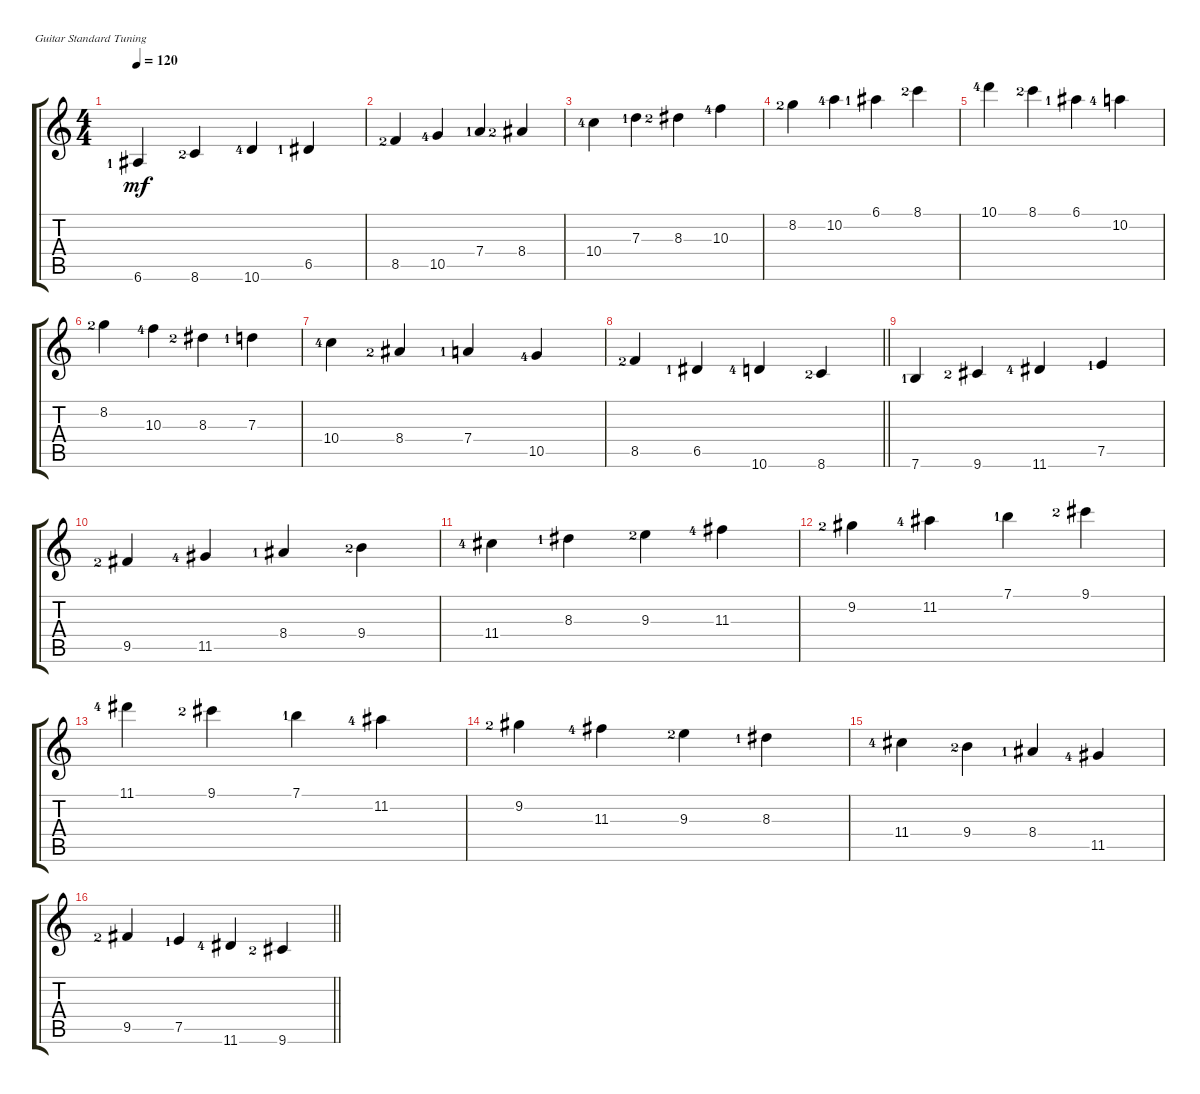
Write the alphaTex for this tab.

\defaultSystemsLayout 4
\bracketExtendMode groupsimilarinstruments
\singleTrackTrackNamePolicy hidden
\firstSystemTrackNameOrientation horizontal
\otherSystemsTrackNameOrientation horizontal
\track ("Electric Guitar" "E-Gt") {instrument electricguitarclean}
\staff {score tabs}
\tuning (E4 B3 G3 D3 A2 E2)
\ts (4 4)
\section ("" "")
\tempo 120
\clef g2
\scale
0.25974
\ks c
6.6{lf 2}.4{dy mf} 8.6{lf 3}.4 10.6{lf 5}.4 6.5{lf 2}.4 |
\scale
0.239332 8.5{lf 3}.4 10.5{lf 5}.4 7.4{lf 2}.4 8.4{lf 3}.4 |
\scale
0.246753 10.4{lf 5}.4 7.3{lf 2}.4 8.3{lf 3}.4 10.3{lf 5}.4 |
\scale
0.254174 8.2{lf 3}.4 10.2{lf 5}.4 6.1{lf 2}.4 8.1{lf 3}.4 |
\scale
0.251894 10.1{lf 5}.4 8.1{lf 3}.4 6.1{lf 2}.4 10.2{lf 5}.4 |
\scale
0.251894 8.2{lf 3}.4 10.3{lf 5}.4 8.3{lf 3}.4 7.3{lf 2}.4 |
\scale
0.251894 10.4{lf 5}.4 8.4{lf 3}.4 7.4{lf 2}.4 10.5{lf 5}.4 |
\scale
0.244318
\barLineRight lightlight
8.5{lf 3}.4 6.5{lf 2}.4 10.6{lf 5}.4 8.6{lf 3}.4 |
\scale
0.240506 7.6{lf 2}.4 9.6{lf 3}.4 11.6{lf 5}.4 7.5{lf 2}.4 |
\scale
0.253165 9.5{lf 3}.4 11.5{lf 5}.4 8.4{lf 2}.4 9.4{lf 3}.4 |
\scale
0.253165 11.4{lf 5}.4 8.3{lf 2}.4 9.3{lf 3}.4 11.3{lf 5}.4 |
\scale
0.253165 9.2{lf 3}.4 11.2{lf 5}.4 7.1{lf 2}.4 9.1{lf 3}.4 |
\scale
0.25 11.1{lf 5}.4 9.1{lf 3}.4 7.1{lf 2}.4 11.2{lf 5}.4 |
\scale
0.25 9.2{lf 3}.4 11.3{lf 5}.4 9.3{lf 3}.4 8.3{lf 2}.4 |
\scale
0.25 11.4{lf 5}.4 9.4{lf 3}.4 8.4{lf 2}.4 11.5{lf 5}.4 |
\scale
0.25
\barLineRight lightlight
9.5{lf 3}.4 7.5{lf 2}.4 11.6{lf 5}.4 9.6{lf 3}.4
